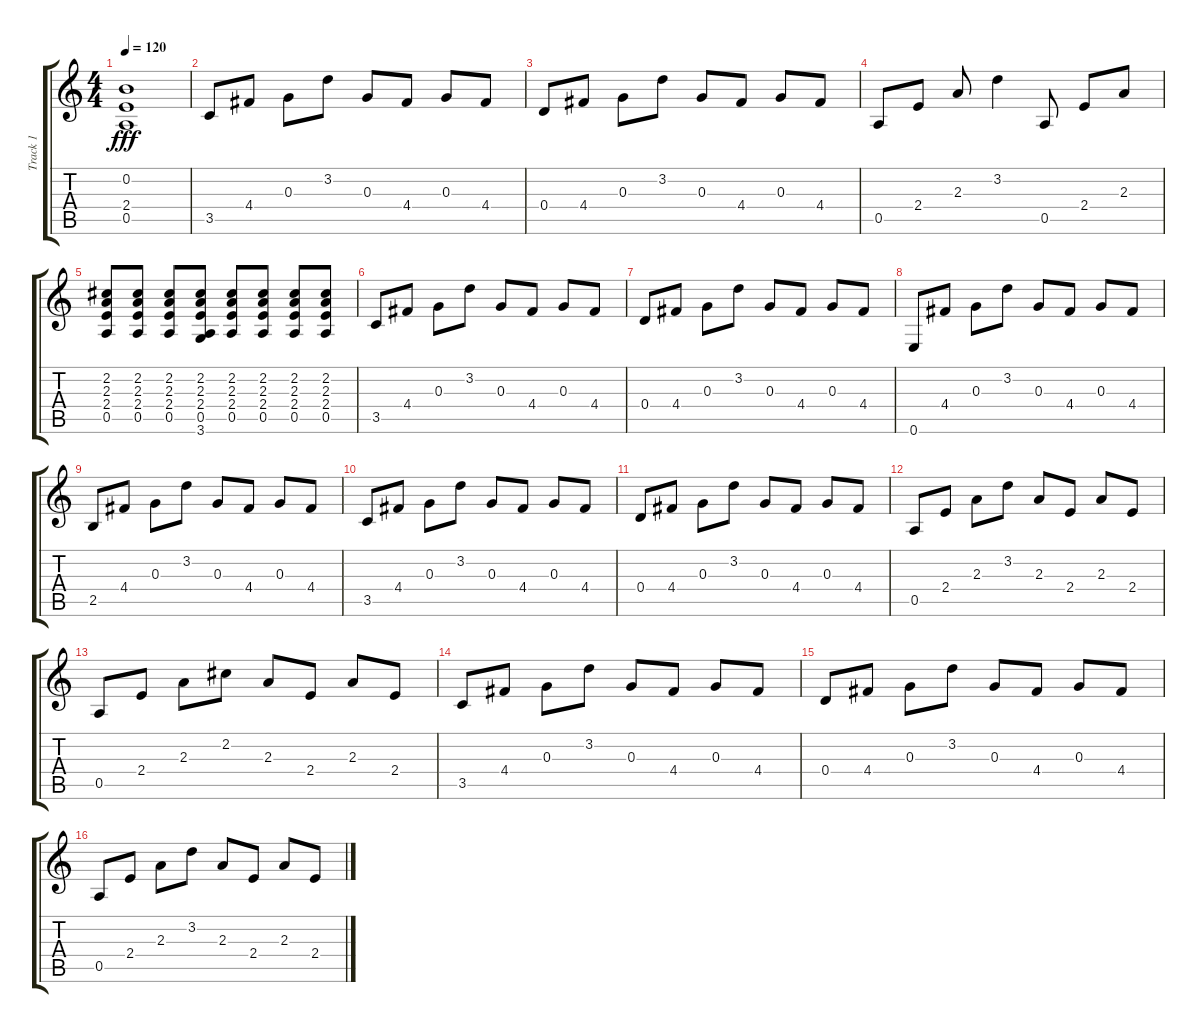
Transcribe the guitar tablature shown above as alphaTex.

\track ("Track 1" "Track 1") {instrument acousticguitarsteel}
\staff {score tabs}
\tuning (E4 B3 G3 D3 A2 E2) {hide}
\ts (4 4)
\tempo 120
\clef g2
\ks c
(0.2 2.4 0.5).1{dy fff} |
3.5.8 4.4.8 0.3.8 3.2.8 0.3.8 4.4.8 0.3.8 4.4.8 |
0.4.8 4.4.8 0.3.8 3.2.8 0.3.8 4.4.8 0.3.8 4.4.8 |
0.5.8 2.4.8 2.3.8 3.2.4 0.5.8 2.4.8 2.3.8 |
(2.2 2.3 2.4 0.5).8 (2.2 2.3 2.4 0.5).8 (2.2 2.3 2.4 0.5).8 (2.2 2.3 2.4 0.5 3.6).8 (2.2 2.3 2.4 0.5).8 (2.2 2.3 2.4 0.5).8 (2.2 2.3 2.4 0.5).8 (2.2 2.3 2.4 0.5).8 |
3.5.8 4.4.8 0.3.8 3.2.8 0.3.8 4.4.8 0.3.8 4.4.8 |
0.4.8 4.4.8 0.3.8 3.2.8 0.3.8 4.4.8 0.3.8 4.4.8 |
0.6.8 4.4.8 0.3.8 3.2.8 0.3.8 4.4.8 0.3.8 4.4.8 |
2.5.8 4.4.8 0.3.8 3.2.8 0.3.8 4.4.8 0.3.8 4.4.8 |
3.5.8 4.4.8 0.3.8 3.2.8 0.3.8 4.4.8 0.3.8 4.4.8 |
0.4.8 4.4.8 0.3.8 3.2.8 0.3.8 4.4.8 0.3.8 4.4.8 |
0.5.8 2.4.8 2.3.8 3.2.8 2.3.8 2.4.8 2.3.8 2.4.8 |
0.5.8 2.4.8 2.3.8 2.2.8 2.3.8 2.4.8 2.3.8 2.4.8 |
3.5.8 4.4.8 0.3.8 3.2.8 0.3.8 4.4.8 0.3.8 4.4.8 |
0.4.8 4.4.8 0.3.8 3.2.8 0.3.8 4.4.8 0.3.8 4.4.8 |
0.5.8 2.4.8 2.3.8 3.2.8 2.3.8 2.4.8 2.3.8 2.4.8
